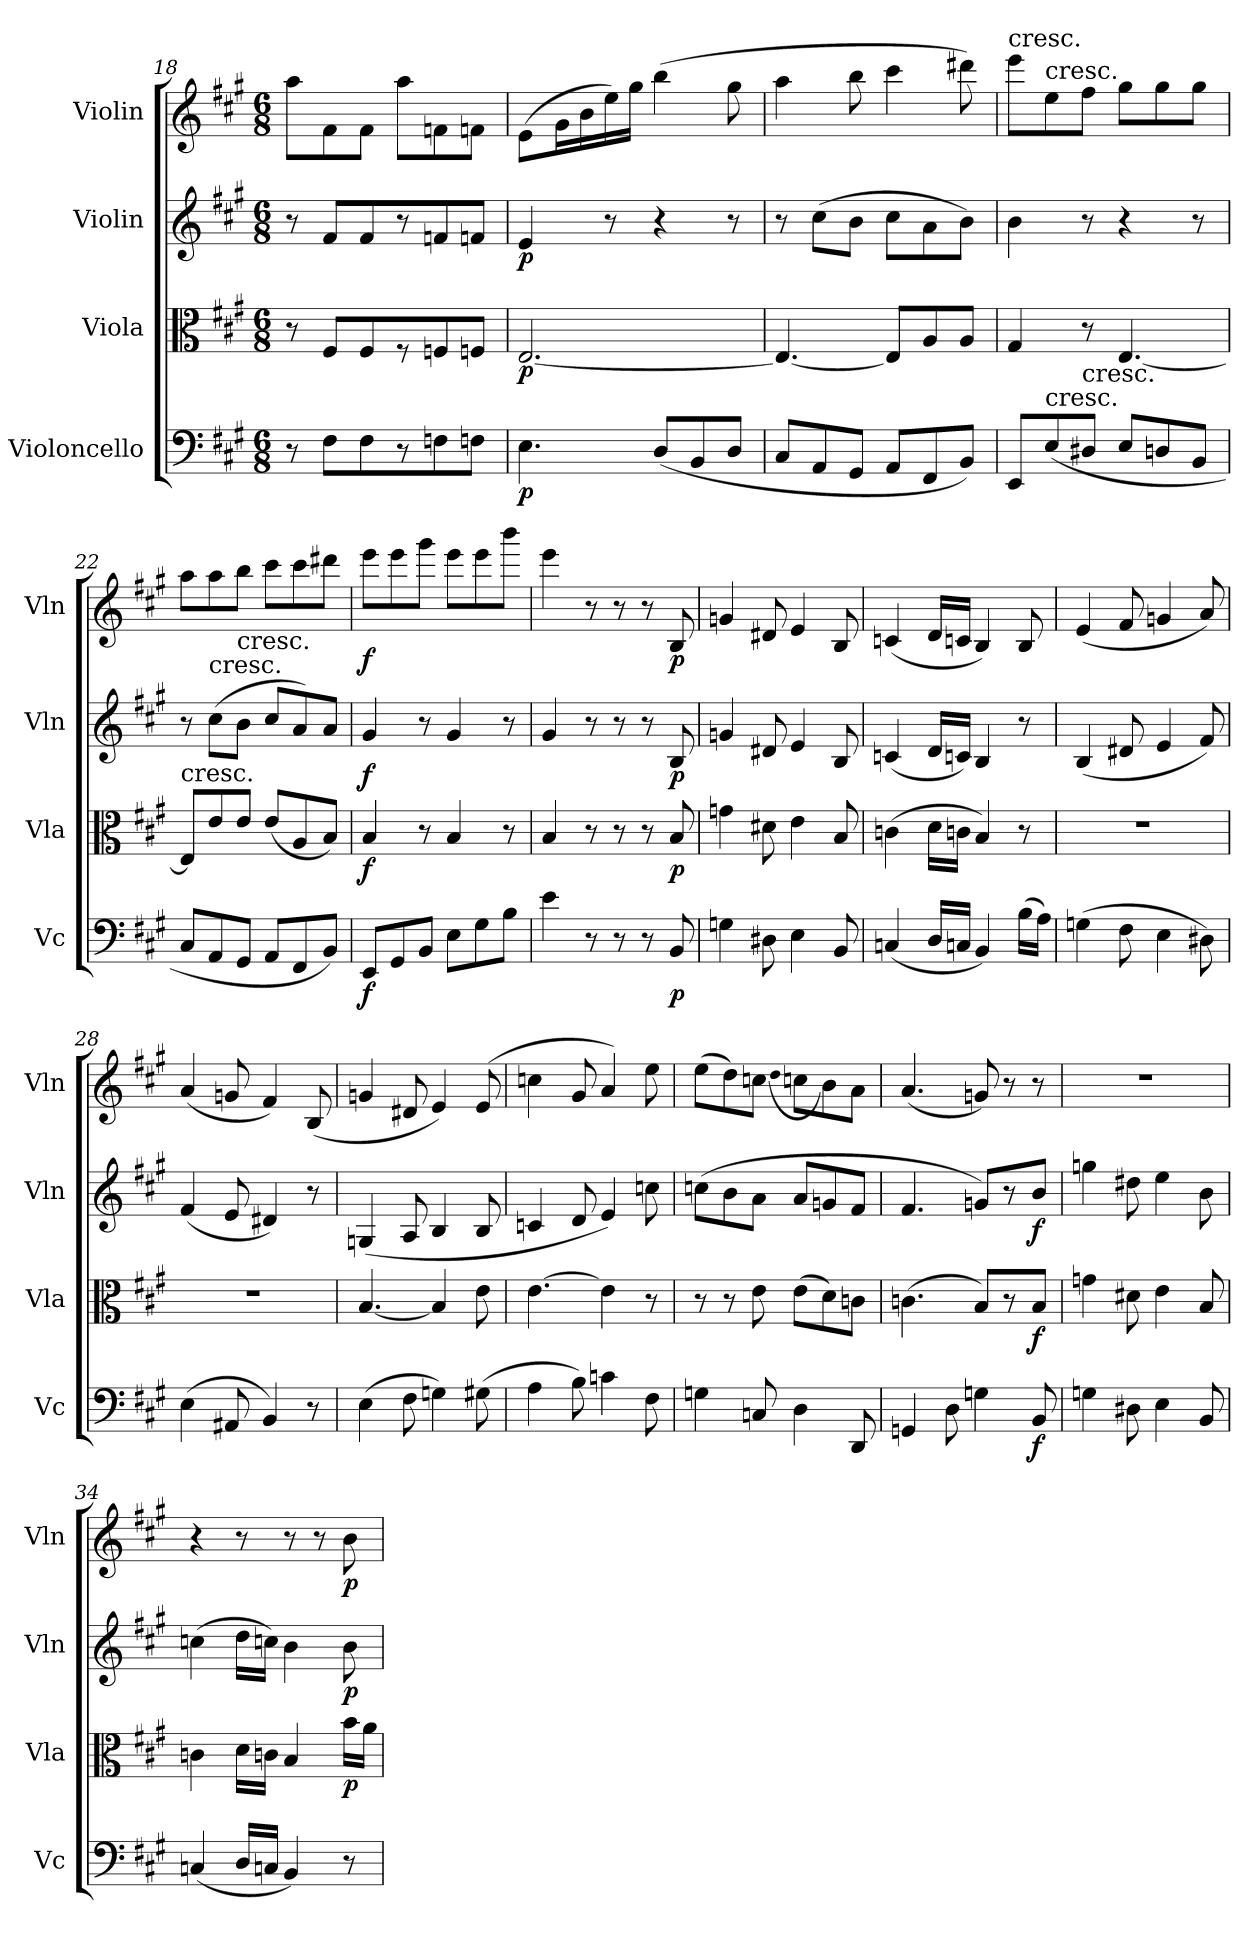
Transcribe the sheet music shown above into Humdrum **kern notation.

**kern	**dynam	**kern	**dynam	**kern	**dynam	**kern	**dynam
*part4	*part4	*part3	*part3	*part2	*part2	*part1	*part1
*staff4	*staff4	*staff3	*staff3	*staff2	*staff2	*staff1	*staff1
*I"Violoncello	*	*I"Viola	*	*I"Violin	*	*I"Violin	*
*I'Vc	*	*I'Vla	*	*I'Vln	*	*I'Vln	*
*clefF4	*	*clefC3	*	*clefG2	*	*clefG2	*
*k[f#c#g#]	*	*k[f#c#g#]	*	*k[f#c#g#]	*	*k[f#c#g#]	*
*A:	*	*A:	*	*A:	*	*A:	*
*M6/8	*	*M6/8	*	*M6/8	*	*M6/8	*
=18	=18	=18	=18	=18	=18	=18	=18
8r	.	8r	.	8r	.	8aa\L	.
8F#\L	.	8F#/L	.	8f#/L	.	8f#\	.
8F#\	.	8F#/	.	8f#/	.	8f#\J	.
8r	.	8r	.	8r	.	8aa\L	.
8Fn\	.	8Fn/	.	8fn/	.	8fn\	.
8Fn\J	.	8Fn/J	.	8fn/J	.	8fn\J	.
=19	=19	=19	=19	=19	=19	=19	=19
4.E\	p	[2.E/	p	4e/	p	(8e\L	.
.	.	.	.	.	.	16g#\L	.
.	.	.	.	.	.	16b\	.
.	.	.	.	8r	.	16ee\)	.
.	.	.	.	.	.	16gg#\JJ	.
(8D/L	.	.	.	4r	.	(4bb\	.
8BB/	.	.	.	.	.	.	.
8D/J	.	.	.	8r	.	8gg#\	.
=20	=20	=20	=20	=20	=20	=20	=20
8C#/L	.	4.E/_	.	8r	.	4aa\	.
8AA/	.	.	.	(8cc#\L	.	.	.
8GG#/J	.	.	.	8b\J	.	8bb\	.
8AA/L	.	8E/L]	.	8cc#\L	.	4ccc#\	.
8FF#/	.	8A/	.	8a\	.	.	.
8BB/J)	.	8A/J	.	8b\J)	.	8ddd#X\)	.
=21	=21	=21	=21	=21	=21	=21	=21
!	!	!	!	!	!	!LO:TX:t=cresc.	!
8EE/L	.	4G#/	.	4b\	.	8eee\L	.
!	!	!	!	!	!	!LO:TX:t=cresc.	!
!LO:TX:t=cresc.	!	!	!	!	!	!	!
(8E/	.	.	.	.	.	8ee\	.
!LO:TX:t=cresc.	!	!	!	!	!	!	!
8D#X/J	.	8r	.	8r	.	8ff#\J	.
8E/L	.	[4.E/	.	4r	.	8gg#\L	.
8Dn/	.	.	.	.	.	8gg#\	.
8BB/J	.	.	.	8r	.	8gg#\J	.
=22	=22	=22	=22	=22	=22	=22	=22
!	!	!LO:TX:t=cresc.	!	!	!	!	!
8C#/L	.	8E/L]	.	8r	.	8aa\L	.
!	!	!	!	!LO:TX:t=cresc.	!	!	!
8AA/	.	8e/	.	(8cc#\L	.	8aa\	.
!	!	!	!	!LO:TX:t=cresc.	!	!	!
8GG#/J	.	8e/J	.	8b\J	.	8bb\J	.
8AA/L	.	(8e/L	.	8cc#/L	.	8ccc#\L	.
8FF#/	.	8A/	.	8a/)	.	8ccc#\	.
8BB/J)	.	8B/J)	.	8a/J	.	8ddd#X\J	.
=23	=23	=23	=23	=23	=23	=23	=23
8EE/L	f	4B/	f	4g#/	f	8eee\L	f
8GG#/	.	.	.	.	.	8eee\	.
8BB/J	.	8r	.	8r	.	8ggg#\J	.
8E\L	.	4B/	.	4g#/	.	8eee\L	.
8G#\	.	.	.	.	.	8eee\	.
8B\J	.	8r	.	8r	.	8bbb\J	.
=24	=24	=24	=24	=24	=24	=24	=24
4e\	.	4B/	.	4g#/	.	4eee\	.
8r	.	8r	.	8r	.	8r	.
8r	.	8r	.	8r	.	8r	.
8r	.	8r	.	8r	.	8r	.
8BB/	p	8B/	p	8B/	p	8B/	p
=25	=25	=25	=25	=25	=25	=25	=25
4Gn\	.	4gn\	.	4gn/	.	4gn/	.
8D#X\	.	8d#X\	.	8d#X/	.	8d#X/	.
4E\	.	4e\	.	4e/	.	4e/	.
8BB/	.	8B/	.	8B/	.	8B/	.
=26	=26	=26	=26	=26	=26	=26	=26
(4Cn/	.	(4cn\	.	(4cn/	.	(4cn/	.
16D/LL	.	16d\LL	.	16d/LL	.	16d/LL	.
16Cn/JJ	.	16cn\JJ	.	16cn/JJ)	.	16cn/JJ	.
4BB/)	.	4B/)	.	4B/	.	4B/)	.
(16B\LL	.	8r	.	8r	.	8B/	.
16A\JJ)	.	.	.	.	.	.	.
=27	=27	=27	=27	=27	=27	=27	=27
(4Gn\	.	2.r	.	(4B/	.	(4e/	.
8F#\	.	.	.	8d#X/	.	8f#/	.
4E\	.	.	.	4e/	.	4gn/	.
8D#X\)	.	.	.	8f#/)	.	8a/)	.
=28	=28	=28	=28	=28	=28	=28	=28
(4E\	.	2.r	.	(4f#/	.	(4a/	.
8AA#X/	.	.	.	8e/	.	8gn/	.
4BB/)	.	.	.	4d#X/)	.	4f#/)	.
8r	.	.	.	8r	.	(8B/	.
=29	=29	=29	=29	=29	=29	=29	=29
(4E\	.	[4.B/	.	(4Gn/	.	4gn/	.
8F#\	.	.	.	8A/	.	8d#X/	.
4Gn\)	.	4B/]	.	4B/	.	4e/)	.
(8G#X\	.	8e\	.	8B/	.	(8e/	.
=30	=30	=30	=30	=30	=30	=30	=30
4A\	.	[4.e\	.	4cn/	.	4ccn\	.
8B\)	.	.	.	8d/	.	8g#/	.
4cn\	.	4e\]	.	4e/)	.	4a/)	.
8F#\	.	8r	.	8ccn\	.	8ee\	.
=31	=31	=31	=31	=31	=31	=31	=31
4Gn\	.	8r	.	(8ccn\L	.	(8ee\L	.
.	.	8r	.	8b\	.	8dd\)	.
8Cn/	.	8e\	.	8a\J	.	8ccn\J	.
.	.	.	.	.	.	(qdd	.
4D\	.	(8e\L	.	8a/L	.	8ccn\L	.
.	.	8d\)	.	8gn/	.	8b\)	.
8DD/	.	8cn\J	.	8f#/J	.	8a\J	.
=32	=32	=32	=32	=32	=32	=32	=32
4GGn/	.	(4.cn\	.	4.f#/	.	(4.a/	.
8D\	.	.	.	.	.	.	.
4Gn\	.	8B/L)	.	8gn/L)	.	8gn/)	.
.	.	8r	.	8r	.	8r	.
8BB/	f	8B/J	f	8b/J	f	8r	.
=33	=33	=33	=33	=33	=33	=33	=33
4Gn\	.	4gn\	.	4ggn\	.	2.r	.
8D#X\	.	8d#X\	.	8dd#X\	.	.	.
4E\	.	4e\	.	4ee\	.	.	.
8BB/	.	8B/	.	8b\	.	.	.
=34	=34	=34	=34	=34	=34	=34	=34
(4Cn/	.	4cn\	.	(4ccn\	.	4r	.
16D/LL	.	16d\LL	.	16dd\LL	.	8r	.
16Cn/JJ	.	16cn\JJ	.	16ccn\JJ)	.	.	.
4BB/)	.	4B/	.	4b\	.	8r	.
.	.	.	.	.	.	8r	.
8r	.	16b\LL	p	8b\	p	8b\	p
.	.	16a\JJ	.	.	.	.	.
=	=	=	=	=	=	=	=
*-	*-	*-	*-	*-	*-	*-	*-
